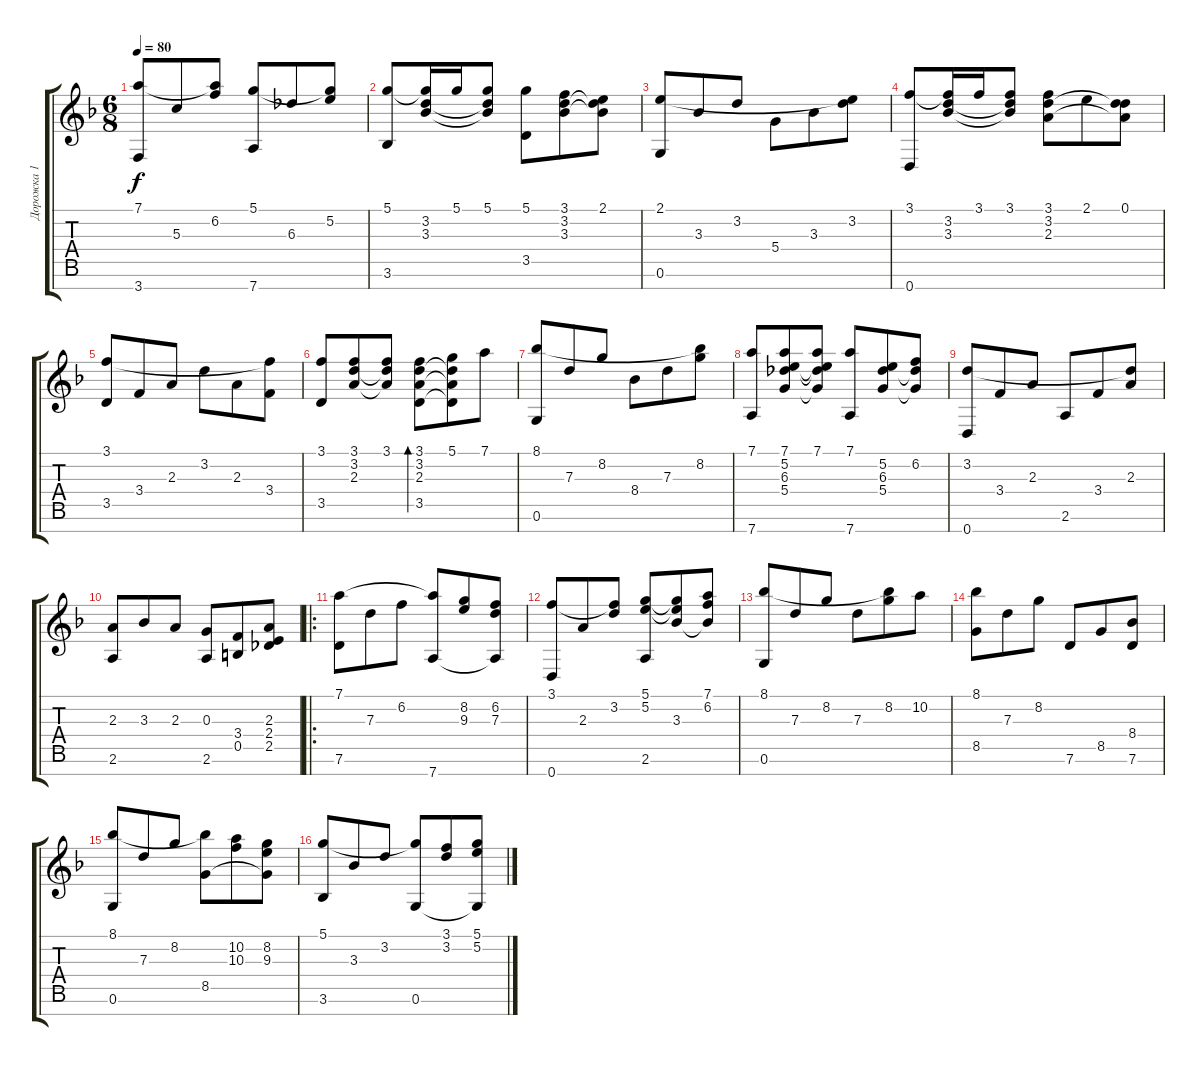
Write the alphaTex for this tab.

\track ("Дорожка 1" "Дорожка 1") {instrument acousticguitarsteel}
\staff {score tabs}
\tuning (D4 B3 G3 D3 B2 G2 D2) {hide}
\ts (6 8)
\tempo 80
\clef g2
\ks dminor
(7.1 3.7).8{dy f} 5.3.8 (7.1{t} 6.2).8 (5.1 7.7).8 6.3.8 (5.1{t} 5.2).8 |
(5.1 3.6).8 (5.1{t} 3.2 3.3).16 5.1.16 (5.1 3.2{t} 3.3{t}).8 (5.1 3.5).8 (3.1 3.2 3.3).8 (2.1 3.2{t} 3.3{t}).8 |
(2.1 0.6).8 3.3.8 3.2.8 5.4.8 3.3.8 (2.1{t} 3.2).8 |
(3.1 0.7).8 (3.1{t} 3.2 3.3).16 3.1.16 (3.1 3.2{t} 3.3{t}).8 (3.1 3.2 2.3).8 2.1.8 (0.1 3.2{t} 2.3{t}).8 |
(3.1 3.5).8 3.4.8 2.3.8 3.2.8 2.3.8 (3.1{t} 3.4).8 |
(3.1 3.5).8 (3.1 3.2 2.3).8 (3.1 3.2{t} 2.3{t}).8 (3.1 3.2 2.3 3.5).8{bd 120} (5.1 3.2{t} 2.3{t} 3.5{t}).8 7.1.8 |
(8.1 0.6).8 7.3.8 8.2.8 8.4.8 7.3.8 (8.1{t} 8.2).8 |
(7.1 7.7).8 (7.1 5.2 6.3 5.4).8 (7.1 5.2{t} 6.3{t} 5.4{t}).8 (7.1 7.7).8 (5.2 6.3 5.4).8 (6.2 6.3{t} 5.4{t}).8 |
(3.2 0.7).8 3.4.8 2.3.8 2.6.8 3.4.8 (3.2{t} 2.3).8 |
(2.3 2.6).8 3.3.8 2.3.8 (0.3 2.6).8 (3.4 0.5).8 (2.3 2.4 2.5).8 |
\ro
(7.1 7.6).8 7.3.8 6.2.8 (7.1{t} 7.7).8 (8.2 9.3).8 (6.2 7.3 7.7{t}).8 |
(3.1 0.7).8 2.3.8 (3.1{t} 3.2).8 (5.1 5.2 2.6).8 (5.1{t} 5.2{t} 3.3).8 (7.1 6.2 3.3{t}).8 |
(8.1 0.6).8 7.3.8 8.2.8 7.3.8 (8.1{t} 8.2).8 10.2.8 |
(8.1 8.5).8 7.3.8 8.2.8 7.6.8 8.5.8 (8.4 7.6).8 |
(8.1 0.6).8 7.3.8 8.2.8 (8.1{t} 8.5).8 (10.2 10.3).8 (8.2 9.3 8.5{t}).8 |
(5.1 3.6).8 3.3.8 3.2.8 (5.1{t} 0.6).8 (3.1 3.2).8 (5.1 5.2 0.6{t}).8
